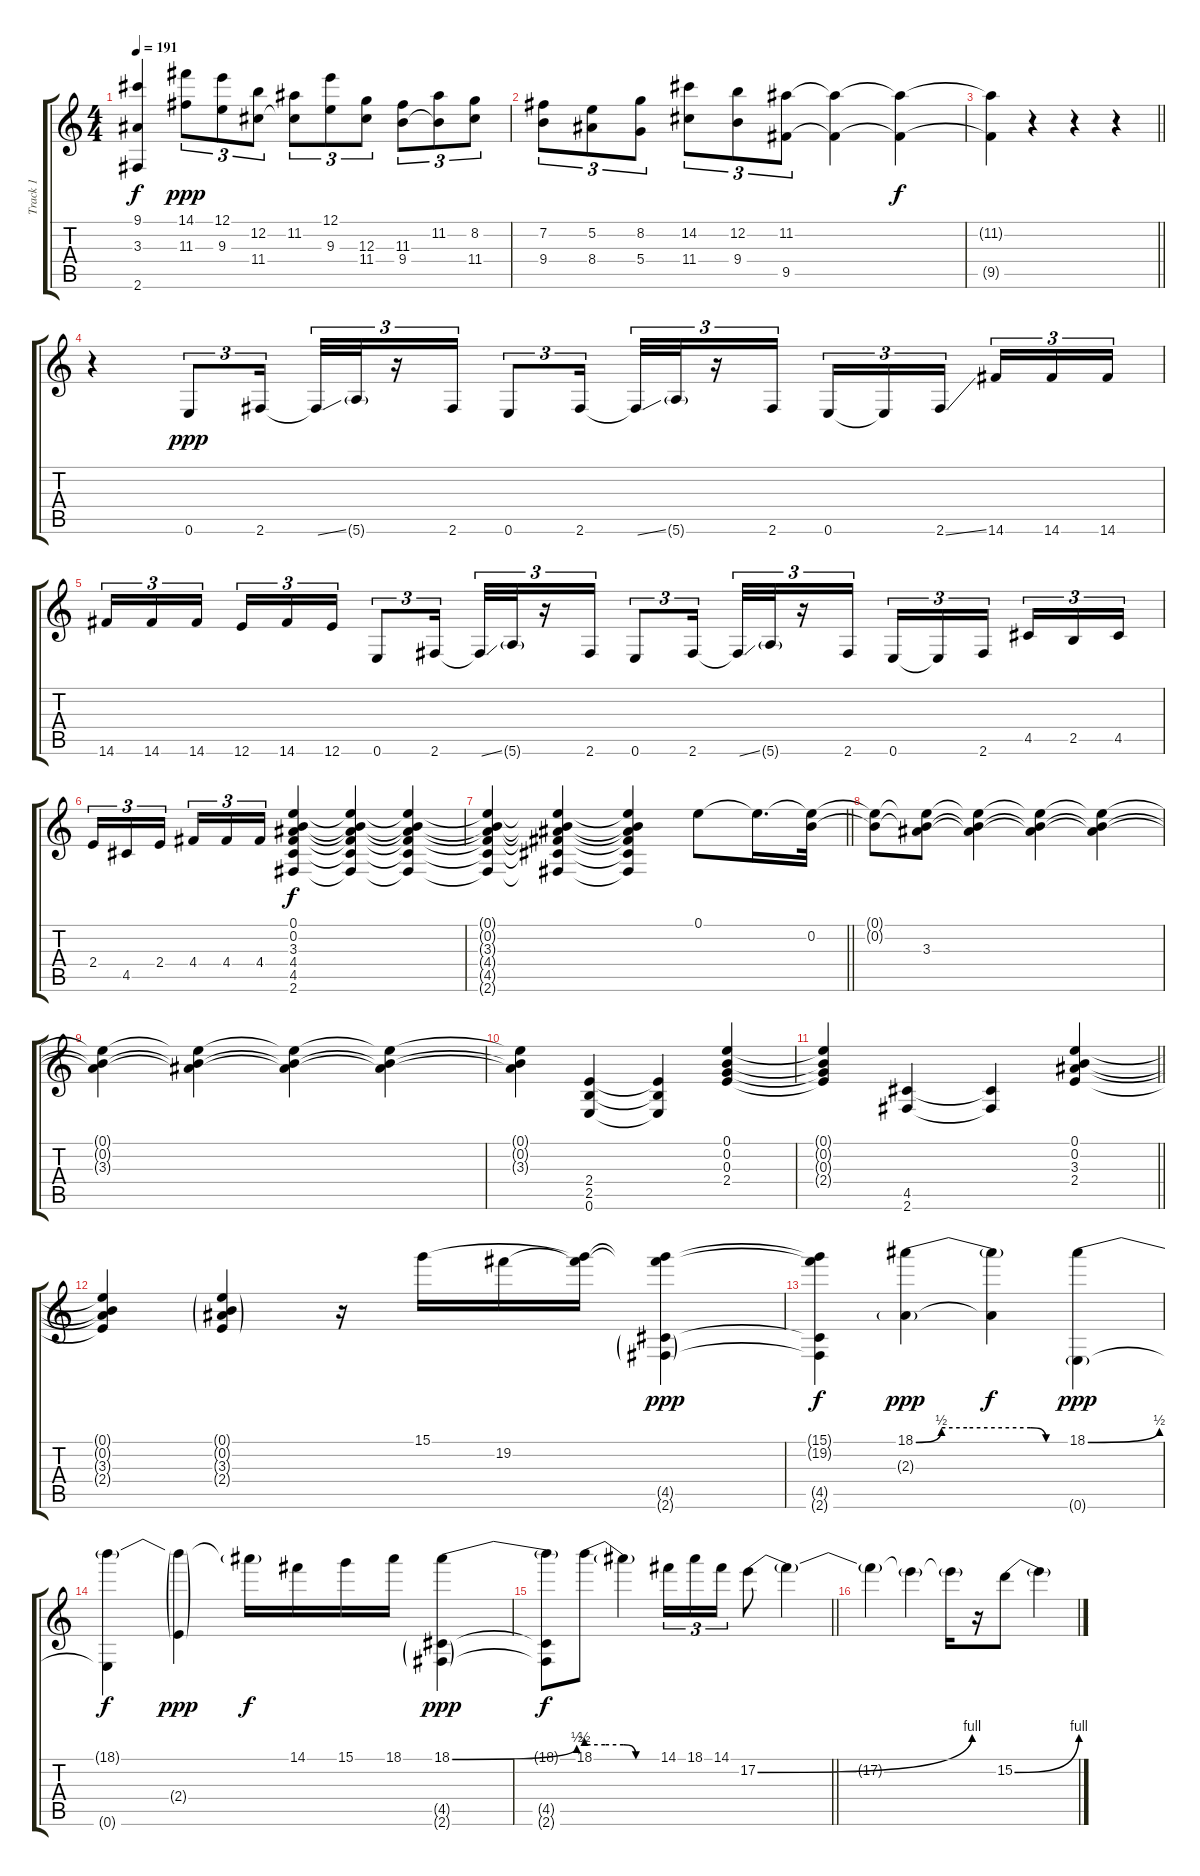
\track ("Track 1" "Track 1") {instrument acousticguitarsteel}
\staff {score tabs}
\tuning (E4 B3 G3 D3 A2 E2) {hide}
\ts (4 4)
\tempo 191
\clef g2
\ks c
(9.1{t} 3.3{t} 2.6{t}).4{dy f} (14.1 11.3).8{tu (3 2) dy ppp} (12.1 9.3).8{tu (3 2)} (12.2 11.4).8{tu (3 2)} (11.2 11.4{t}).8{tu (3 2)} (12.1 9.3).8{tu (3 2)} (12.3 11.4).8{tu (3 2)} (11.3 9.4).8{tu (3 2)} (11.2 9.4{t}).8{tu (3 2)} (8.2 11.4).8{tu (3 2)} |
(7.2 9.4).8{tu (3 2)} (5.2 8.4).8{tu (3 2)} (8.2 5.4).8{tu (3 2)} (14.2 11.4).8{tu (3 2)} (12.2 9.4).8{tu (3 2)} (11.2 9.5).8{tu (3 2)} (11.2{t} 9.5{t}).4 (11.2{t} 9.5{t}).4{dy f} |
\barLineRight lightlight
(11.2{t} 9.5{t}).4 r.4 r.4 r.4 |
r.4 0.6.8{tu (3 2) dy ppp} 2.6.16{tu (3 2) beam splitsecondary} 2.6{ss t}.32{tu (3 2)} 5.6{g}.32{tu (3 2)} r.16{tu (3 2)} 2.6.16{tu (3 2)} 0.6.8{tu (3 2)} 2.6.16{tu (3 2) beam splitsecondary} 2.6{ss t}.32{tu (3 2)} 5.6{g}.32{tu (3 2)} r.16{tu (3 2)} 2.6.16{tu (3 2)} 0.6.16{tu (3 2)} 0.6{t}.16{tu (3 2)} 2.6{ss}.16{tu (3 2) beam splitsecondary} 14.6.16{tu (3 2)} 14.6.16{tu (3 2)} 14.6.16{tu (3 2)} |
14.6.16{tu (3 2)} 14.6.16{tu (3 2)} 14.6.16{tu (3 2) beam splitsecondary} 12.6.16{tu (3 2)} 14.6.16{tu (3 2)} 12.6.16{tu (3 2)} 0.6.8{tu (3 2)} 2.6.16{tu (3 2) beam splitsecondary} 2.6{ss t}.32{tu (3 2)} 5.6{g}.32{tu (3 2)} r.16{tu (3 2)} 2.6.16{tu (3 2)} 0.6.8{tu (3 2)} 2.6.16{tu (3 2) beam splitsecondary} 2.6{ss t}.32{tu (3 2)} 5.6{g}.32{tu (3 2)} r.16{tu (3 2)} 2.6.16{tu (3 2)} 0.6.16{tu (3 2)} 0.6{t}.16{tu (3 2)} 2.6.16{tu (3 2) beam splitsecondary} 4.5.16{tu (3 2)} 2.5.16{tu (3 2)} 4.5.16{tu (3 2)} |
2.4.16{tu (3 2)} 4.5.16{tu (3 2)} 2.4.16{tu (3 2) beam splitsecondary} 4.4.16{tu (3 2)} 4.4.16{tu (3 2)} 4.4.16{tu (3 2)} (0.1 0.2 3.3 4.4 4.5 2.6).4{dy f volume 13} (0.1{t} 0.2{t} 3.3{t} 4.4{t} 4.5{t} 2.6{t}).4 (0.1{t} 0.2{t} 3.3{t} 4.4{t} 4.5{t} 2.6{t}).4 |
\barLineRight lightlight
(0.1{t} 0.2{t} 3.3{t} 4.4{t} 4.5{t} 2.6{t}).4 (0.1{t} 0.2{t} 3.3{t} 4.4{t} 4.5{t} 2.6{t}).4 (0.1{t} 0.2{t} 3.3{t} 4.4{t} 4.5{t} 2.6{t}).4 0.1.8 0.1{t}.16{d} (0.1{t} 0.2).32 |
(0.1{t} 0.2{t}).8 (0.1{t} 0.2{t} 3.3).8 (0.1{t} 0.2{t} 3.3{t}).4 (0.1{t} 0.2{t} 3.3{t}).4 (0.1{t} 0.2{t} 3.3{t}).4 |
(0.1{t} 0.2{t} 3.3{t}).4 (0.1{t} 0.2{t} 3.3{t}).4 (0.1{t} 0.2{t} 3.3{t}).4 (0.1{t} 0.2{t} 3.3{t}).4 |
(0.1{t} 0.2{t} 3.3{t}).4 (2.4 2.5 0.6).4 (2.4{t} 2.5{t} 0.6{t}).4 (0.1 0.2 0.3 2.4).4 |
\barLineRight lightlight
(0.1{t} 0.2{t} 0.3{t} 2.4{t}).4 (4.5 2.6).4 (4.5{t} 2.6{t}).4 (0.1 0.2 3.3 2.4).4 |
(0.1{t} 0.2{t} 3.3{t} 2.4{t}).4 (0.1{g} 0.2{g} 3.3{g} 2.4{g}).4{volume 16 instrument distortionguitar} r.16 15.1.16 19.2.16 (15.1{t} 19.2{t}).16 (15.1{t} 19.2{t} 4.5{g} 2.6{g}).4{dy ppp} |
(15.1{t} 19.2{t} 4.5{t} 2.6{t}).4{dy f} (18.1{be (custom 0 0 10 2 20 2 45 2 51 0 60 0)} 2.3{g}).4{dy ppp} (18.1{t} 2.3{t}).4{dy f} (18.1{be (bend 0 0 60 2)} 0.6{g}).4{dy ppp} |
(18.1{t} 0.6{t}).4{dy f} (18.1{t} 2.4{g}).4{dy ppp} 18.1{t}.16{dy f} 14.1.16 15.1.16 18.1.16 (18.1{be (bend 0 0 60 2)} 4.5{g} 2.6{g}).4{dy ppp} |
\barLineRight lightlight
(18.1{t} 4.5{t} 2.6{t}).8{dy f} 18.1{be (custom 0 2 15 2 30 2 40 0 60 0)}.8 18.1{t}.4 14.1.16{tu (3 2)} 18.1.16{tu (3 2)} 14.1.16{tu (3 2)} 17.2{be (bend 0 0 60 4)}.8 17.2{t}.4 |
17.2{t}.4 17.2{t}.4 17.2{t}.16 r.16 15.2{be (bend 0 0 60 4)}.8 15.2{t}.4
